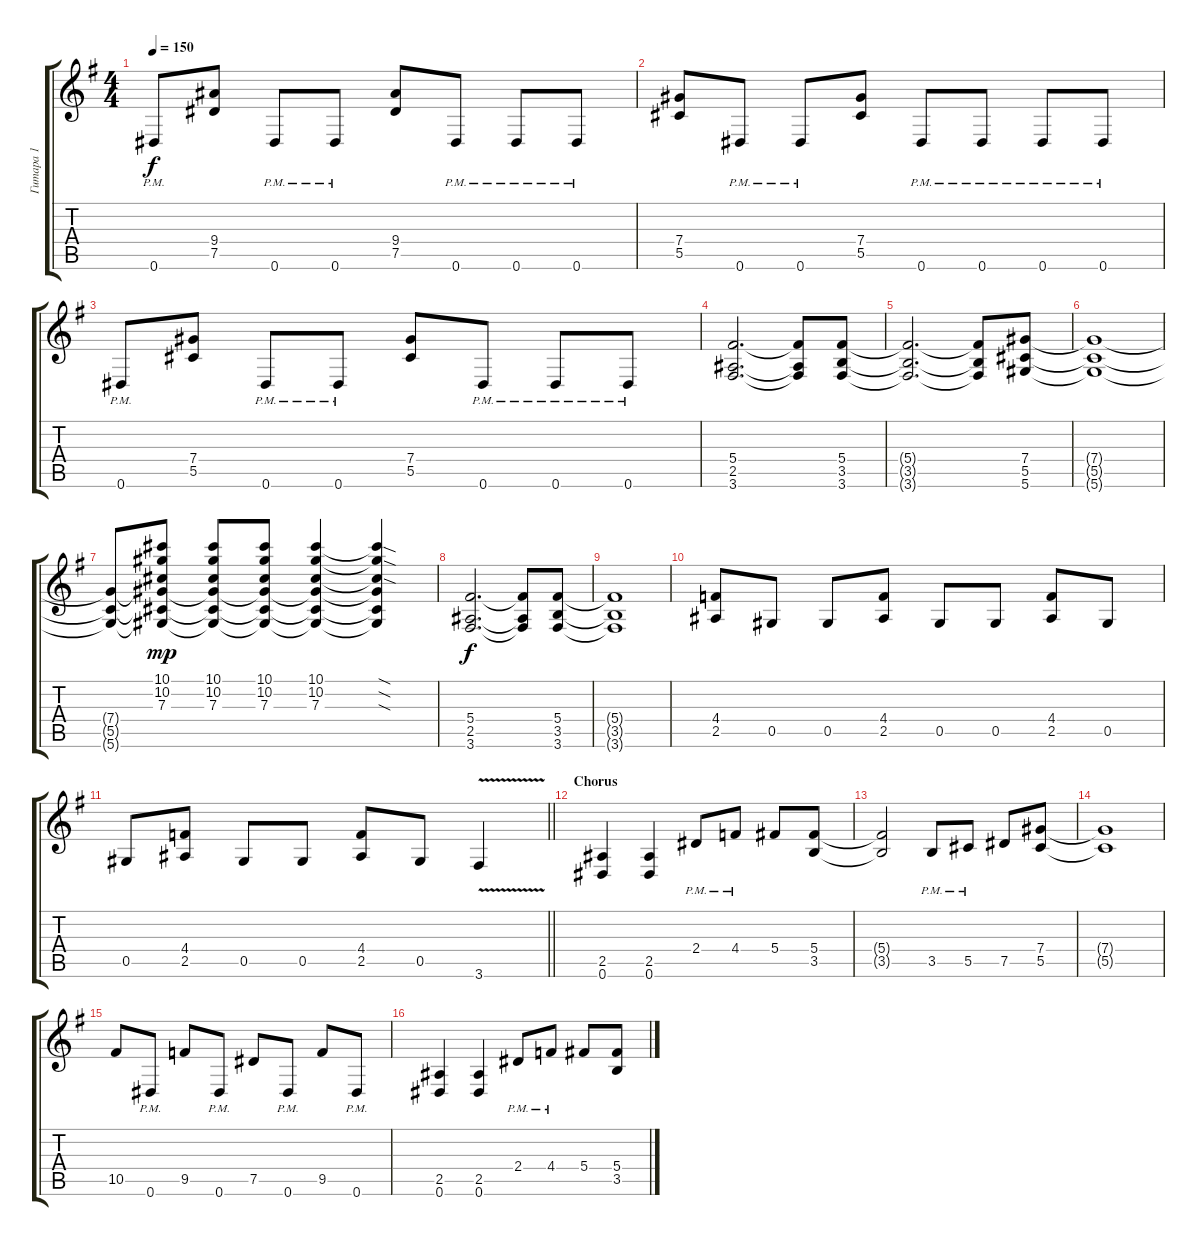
\track ("Гитара 1" "Гитара 1") {instrument distortionguitar}
\staff {score tabs}
\tuning (Eb4 Bb3 Gb3 Db3 Ab2 Eb2) {hide}
\ts (4 4)
\tempo 150
\clef g2
\ks eminor
0.6{pm}.8{dy f} (9.4 7.5).8 0.6{pm}.8 0.6{pm}.8 (9.4 7.5).8 0.6{pm}.8 0.6{pm}.8 0.6{pm}.8 |
(7.4 5.5).8 0.6{pm}.8 0.6{pm}.8 (7.4 5.5).8 0.6{pm}.8 0.6{pm}.8 0.6{pm}.8 0.6{pm}.8 |
0.6{pm}.8 (7.4 5.5).8 0.6{pm}.8 0.6{pm}.8 (7.4 5.5).8 0.6{pm}.8 0.6{pm}.8 0.6{pm}.8 |
(5.4 2.5 3.6).2{d} (5.4{t} 2.5{t} 3.6{t}).8 (5.4 3.5 3.6).8 |
(5.4{t} 3.5{t} 3.6{t}).2{d} (5.4{t} 3.5{t} 3.6{t}).8 (7.4 5.5 5.6).8 |
(7.4{t} 5.5{t} 5.6{t}).1 |
(7.4{t} 5.5{t} 5.6{t}).8 (10.1 10.2 7.3 7.4{t} 5.5{t} 5.6{t}).8{dy mp} (10.1 10.2 7.3 7.4{t} 5.5{t} 5.6{t}).8 (10.1 10.2 7.3 7.4{t} 5.5{t} 5.6{t}).8 (10.1 10.2 7.3 7.4{t} 5.5{t} 5.6{t}).4 (10.1{sod t} 10.2{sod t} 7.3{sod t} 7.4{t} 5.5{t} 5.6{t}).4 |
(5.4 2.5 3.6).2{d dy f} (5.4{t} 2.5{t} 3.6{t}).8 (5.4 3.5 3.6).8 |
(5.4{t} 3.5{t} 3.6{t}).1 |
(4.4 2.5).8 0.5.8 0.5.8 (4.4 2.5).8 0.5.8 0.5.8 (4.4 2.5).8 0.5.8 |
\barLineRight lightlight
0.5.8 (4.4 2.5).8 0.5.8 0.5.8 (4.4 2.5).8 0.5.8 3.6{v}.4 |
\section ("" "Chorus")
(2.5 0.6).4 (2.5 0.6).4 2.4{pm}.8 4.4{pm}.8 5.4.8 (5.4 3.5).8 |
(5.4{t} 3.5{t}).2 3.5{pm}.8 5.5{pm}.8 7.5.8 (7.4 5.5).8 |
(7.4{t} 5.5{t}).1 |
10.5.8 0.6{pm}.8 9.5.8 0.6{pm}.8 7.5.8 0.6{pm}.8 9.5.8 0.6{pm}.8 |
(2.5 0.6).4 (2.5 0.6).4 2.4{pm}.8 4.4{pm}.8 5.4.8 (5.4 3.5).8
